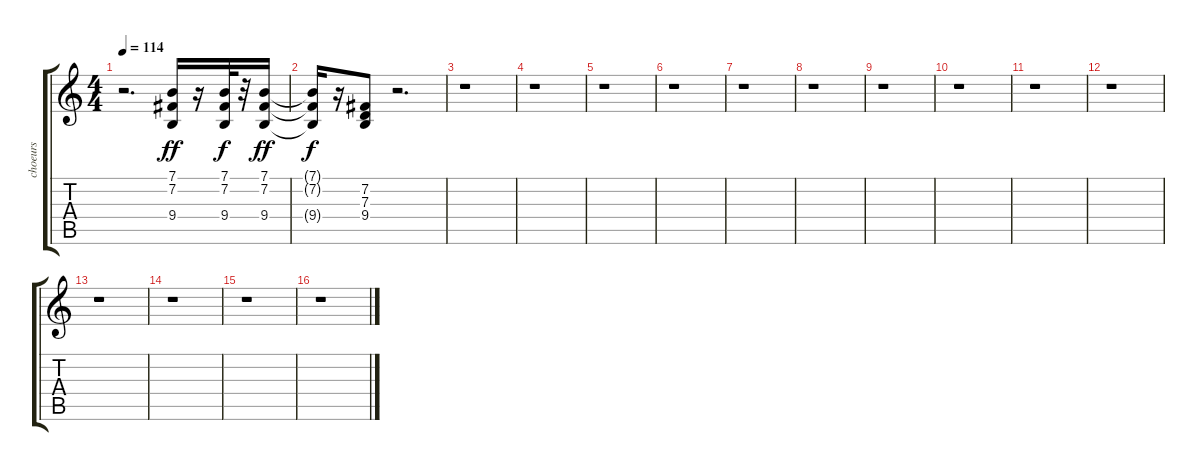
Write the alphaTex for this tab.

\track ("choeurs" "choeurs") {instrument voiceoohs}
\staff {score tabs}
\tuning (E4 B3 G3 D3 A2 E2) {hide}
\ts (4 4)
\tempo 114
\clef g2
\ks c
r.2{d dy f} (7.1 7.2 9.4).16{dy ff} r.16 (7.1 7.2 9.4).32{dy f} r.32 (7.1 7.2 9.4).16{dy ff} |
(7.1{t} 7.2{t} 9.4{t}).16{dy f} r.16 (7.2 7.3 9.4).8 r.2{d} |
r.1 |
r.1 |
r.1 |
r.1 |
r.1 |
r.1 |
r.1 |
r.1 |
r.1 |
r.1 |
r.1 |
r.1 |
r.1 |
r.1
